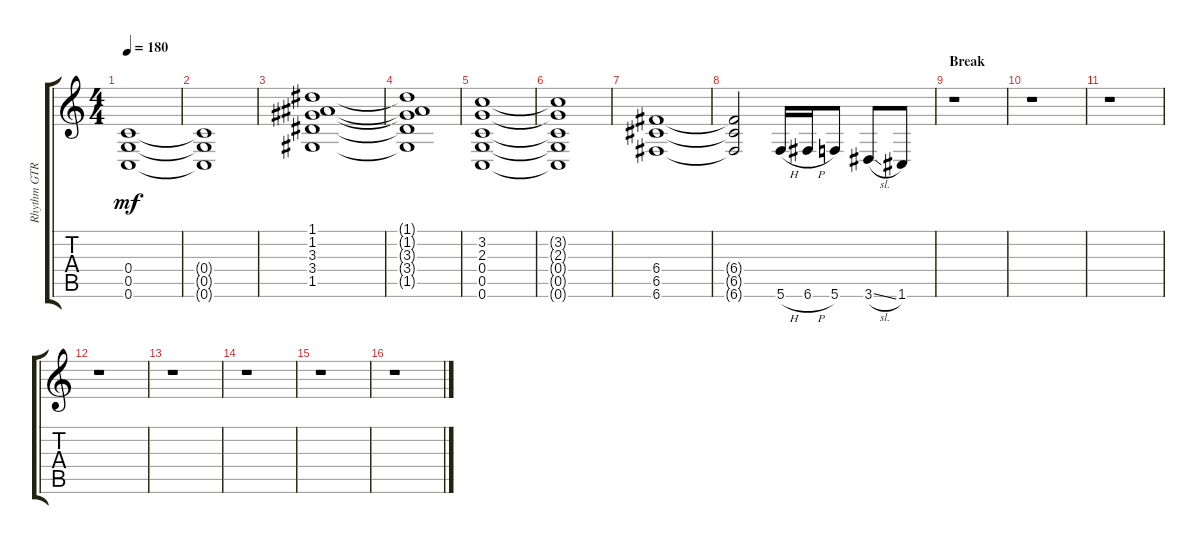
\track ("Rhythm GTR 2" "Rhythm GTR") {instrument distortionguitar}
\staff {score tabs}
\tuning (D4 A3 F3 C3 G2 C2) {hide}
\ts (4 4)
\tempo 180
\clef g2
\ks aminor
(0.4 0.5 0.6).1{dy mf} |
(0.4{t} 0.5{t} 0.6{t}).1 |
(1.1 1.2 3.3 3.4 1.5).1 |
(1.1{t} 1.2{t} 3.3{t} 3.4{t} 1.5{t}).1 |
(3.2 2.3 0.4 0.5 0.6).1 |
(3.2{t} 2.3{t} 0.4{t} 0.5{t} 0.6{t}).1 |
(6.4 6.5 6.6).1 |
(6.4{t} 6.5{t} 6.6{t}).2 5.6{h}.16 6.6{h}.16 5.6.8 3.6{sl}.8 1.6.8 |
\section ("" "Break")
r.1 |
r.1 |
r.1 |
r.1 |
r.1 |
r.1 |
r.1 |
r.1
